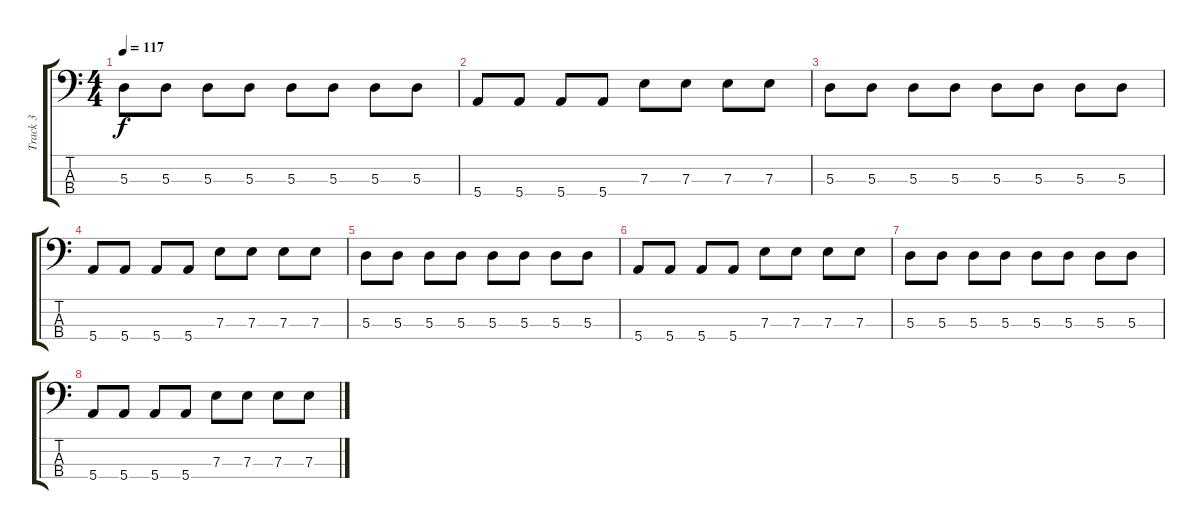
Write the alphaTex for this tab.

\track ("Track 3" "Track 3") {instrument electricbassfinger}
\staff {score tabs}
\tuning (G2 D2 A1 E1) {hide}
\ts (4 4)
\tempo 117
\clef f4
\ks c
5.3.8{dy f} 5.3.8 5.3.8 5.3.8 5.3.8 5.3.8 5.3.8 5.3.8 |
5.4.8 5.4.8 5.4.8 5.4.8 7.3.8 7.3.8 7.3.8 7.3.8 |
5.3.8 5.3.8 5.3.8 5.3.8 5.3.8 5.3.8 5.3.8 5.3.8 |
5.4.8 5.4.8 5.4.8 5.4.8 7.3.8 7.3.8 7.3.8 7.3.8 |
5.3.8 5.3.8 5.3.8 5.3.8 5.3.8 5.3.8 5.3.8 5.3.8 |
5.4.8 5.4.8 5.4.8 5.4.8 7.3.8 7.3.8 7.3.8 7.3.8 |
5.3.8 5.3.8 5.3.8 5.3.8 5.3.8 5.3.8 5.3.8 5.3.8 |
5.4.8 5.4.8 5.4.8 5.4.8 7.3.8 7.3.8 7.3.8 7.3.8
